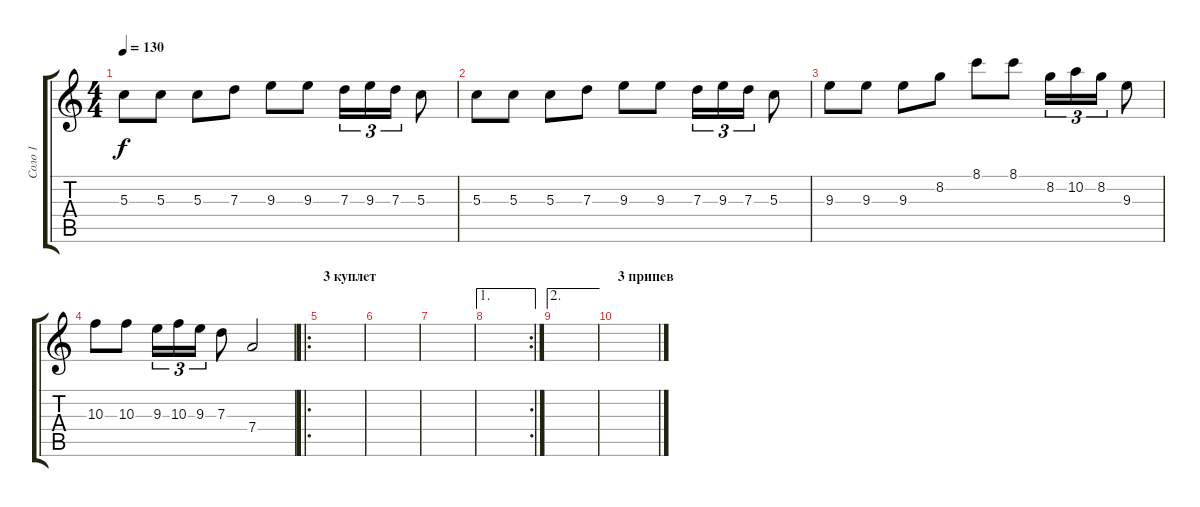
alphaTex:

\track ("Соло 1" "Соло 1") {instrument distortionguitar}
\staff {score tabs}
\tuning (E4 B3 G3 D3 A2 E2) {hide}
\ts (4 4)
\tempo 130
\clef g2
\ks c
5.3.8{dy f balance 11} 5.3.8 5.3.8 7.3.8 9.3.8 9.3.8 7.3.16{tu (3 2)} 9.3.16{tu (3 2)} 7.3.16{tu (3 2)} 5.3.8 |
5.3.8 5.3.8 5.3.8 7.3.8 9.3.8 9.3.8 7.3.16{tu (3 2)} 9.3.16{tu (3 2)} 7.3.16{tu (3 2)} 5.3.8 |
9.3.8 9.3.8 9.3.8 8.2.8 8.1.8 8.1.8 8.2.16{tu (3 2)} 10.2.16{tu (3 2)} 8.2.16{tu (3 2)} 9.3.8 |
10.3.8 10.3.8 9.3.16{tu (3 2)} 10.3.16{tu (3 2)} 9.3.16{tu (3 2)} 7.3.8 7.4.2 |
\ro
\section ("" "3 куплет")
|
|
|
\ae 1
\rc 2
|
\ae 2
|
\section ("" "3 припев")
